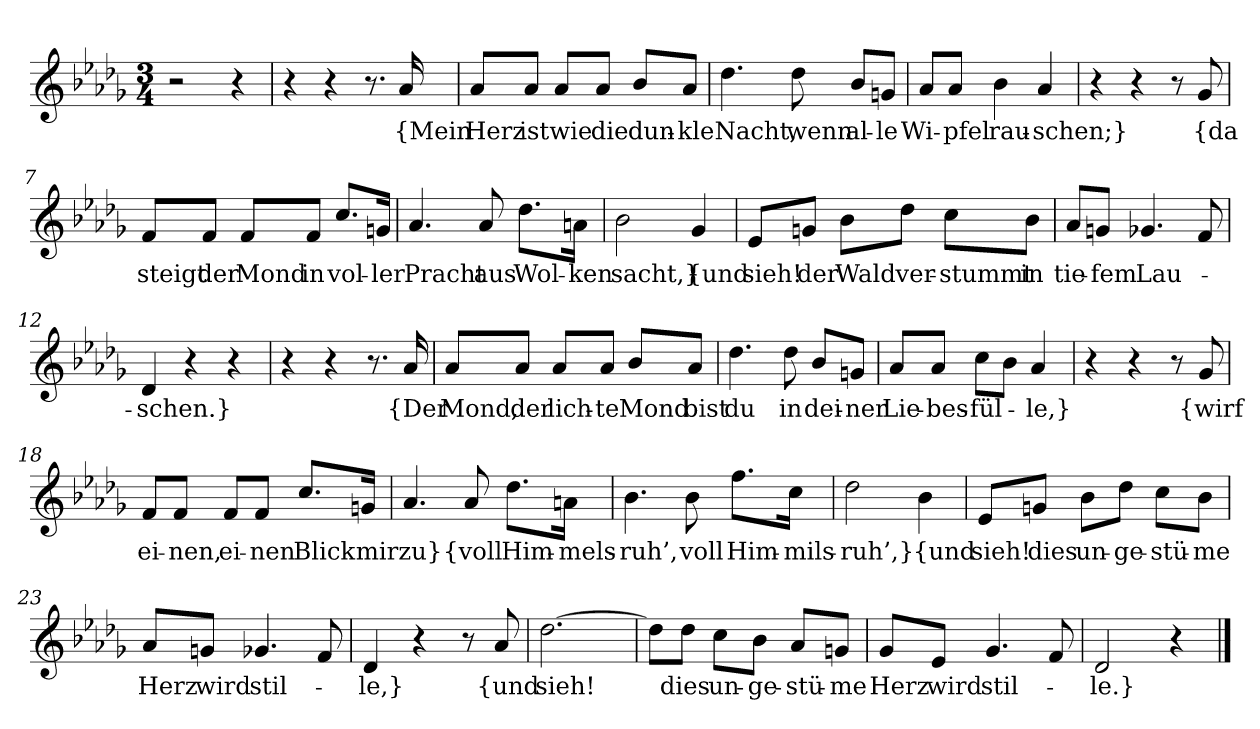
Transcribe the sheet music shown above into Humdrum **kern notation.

**kern	**text
*part1	*part1
*staff1	*staff1
*clefG2	*
*k[b-e-a-d-g-]	*
*M3/4	*
=1	=1
2r	.
4r	.
=2	=2
4r	.
4r	.
8.r	.
16a-	{Mein
=3	=3
8a-/L	Herz
8a-/J	ist
8a-/L	wie
8a-/J	die
8b-/L	dun-
8a-/J	-kle
=4	=4
4.dd-	Nacht,
8dd-	wenn
8b-/L	al-
8gn/J	-le
=5	=5
8a-/L	Wi-
8a-/J	-pfel
4b-	rau-
4a-	-schen;}
=6	=6
4r	.
4r	.
8r	.
8g-	{da
=7	=7
8f/L	steigt
8f/J	der
8f/L	Mond
8f/J	in
8.cc/L	vol-
16gn/Jk	-ler
=8	=8
4.a-	Pracht
8a-	aus
8.dd-\L	Wol-
16an\Jk	-ken
=9	=9
2b-	sacht,}
4g-	{und
=10	=10
8e-/L	sieh!
8gn/J	der
8b-\L	Wald
8dd-\J	ver-
8cc\L	-stummt
8b-\J	in
=11	=11
8a-/L	tie-
8gn/J	-fem
4.g-X	Lau-
8f	.
=12	=12
4d-	-schen.}
4r	.
4r	.
=13	=13
4r	.
4r	.
8.r	.
16a-	{Der
=14	=14
8a-/L	Mond,
8a-/J	der
8a-/L	lich-
8a-/J	-te
8b-/L	Mond
8a-/J	bist
=15	=15
4.dd-	du
8dd-	in
8b-/L	dei-
8gn/J	-ner
=16	=16
8a-/L	Lie-
8a-/J	-bes-
8cc\L	-fül-
8b-\J	.
4a-	-le,}
=17	=17
4r	.
4r	.
8r	.
8g-	{wirf
=18	=18
8f/L	ei-
8f/J	-nen,
8f/L	ei-
8f/J	-nen
8.cc/L	Blick
16gn/Jk	mir
=19	=19
4.a-	zu}
8a-	{voll
8.dd-\L	Him-
16an\Jk	-mels-
=20	=20
4.b-	-ruh’,
8b-	voll
8.ff\L	Him-
16cc\Jk	-mils-
=21	=21
2dd-	-ruh’,}
4b-	{und
=22	=22
8e-/L	sieh!
8gn/J	dies
8b-\L	un-
8dd-\J	-ge-
8cc\L	-stü-
8b-\J	-me
=23	=23
8a-/L	Herz
8gn/J	wird
4.g-X	stil-
8f	.
=24	=24
4d-	-le,}
4r	.
8r	.
8a-	{und
=25	=25
[2.dd-	sieh!
=26	=26
8dd-\L]	.
8dd-\J	dies
8cc\L	un-
8b-\J	-ge-
8a-/L	-stü-
8gn/J	-me
=27	=27
8g-/L	Herz
8e-/J	wird
4.g-	stil-
8f	.
=28	=28
2d-	-le.}
4r	.
==	==
*-	*-
